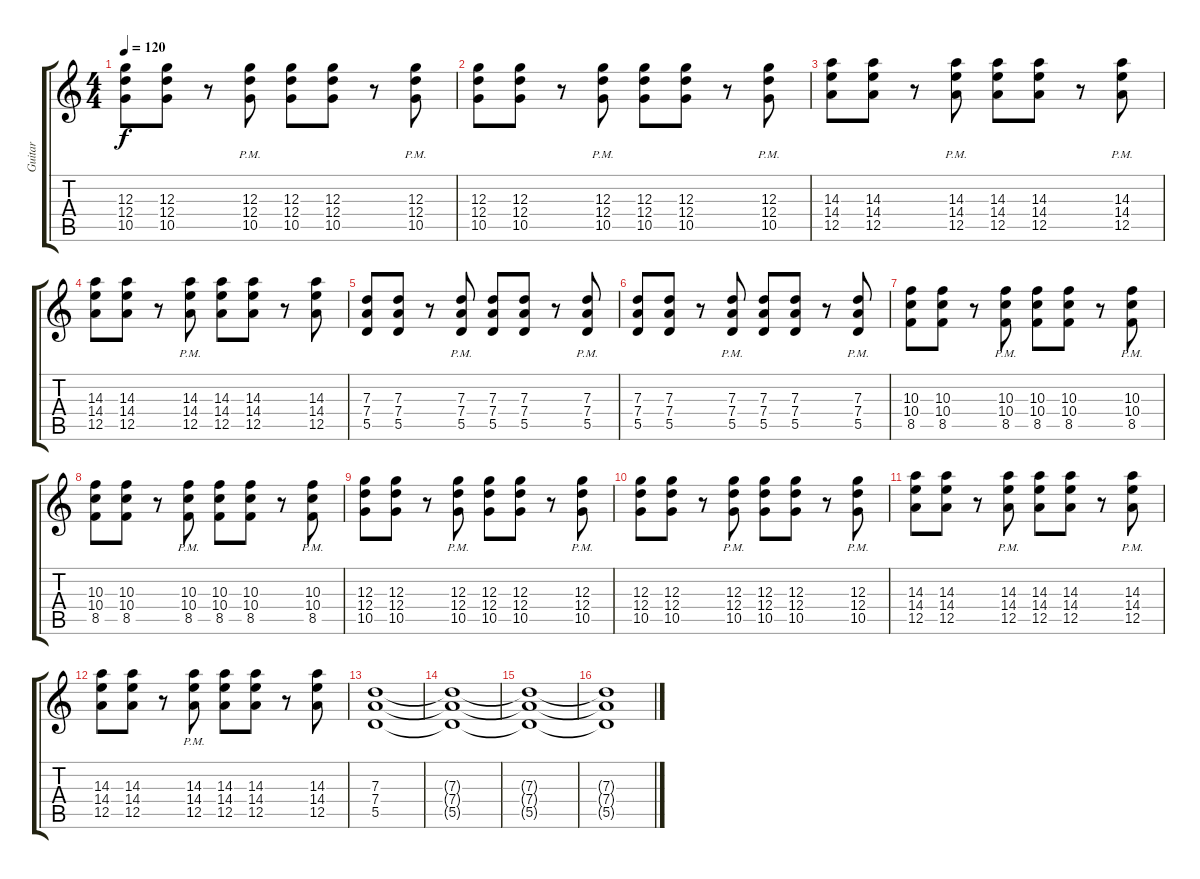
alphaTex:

\track ("Guitar" "Guitar") {instrument overdrivenguitar}
\staff {score tabs}
\tuning (E4 B3 G3 D3 A2 E2) {hide}
\ts (4 4)
\tempo 120
\clef g2
\ks c
(12.3 12.4 10.5).8{dy f} (12.3 12.4 10.5).8 r.8 (12.3{pm} 12.4{pm} 10.5{pm}).8 (12.3 12.4 10.5).8 (12.3 12.4 10.5).8 r.8 (12.3{pm} 12.4{pm} 10.5{pm}).8 |
(12.3 12.4 10.5).8 (12.3 12.4 10.5).8 r.8 (12.3{pm} 12.4{pm} 10.5{pm}).8 (12.3 12.4 10.5).8 (12.3 12.4 10.5).8 r.8 (12.3{pm} 12.4{pm} 10.5{pm}).8 |
(14.3 14.4 12.5).8 (14.3 14.4 12.5).8 r.8 (14.3{pm} 14.4{pm} 12.5{pm}).8 (14.3 14.4 12.5).8 (14.3 14.4 12.5).8 r.8 (14.3{pm} 14.4{pm} 12.5{pm}).8 |
(14.3 14.4 12.5).8 (14.3 14.4 12.5).8 r.8 (14.3{pm} 14.4{pm} 12.5{pm}).8 (14.3 14.4 12.5).8 (14.3 14.4 12.5).8 r.8 (14.3 14.4 12.5).8 |
(7.3 7.4 5.5).8 (7.3 7.4 5.5).8 r.8 (7.3{pm} 7.4{pm} 5.5{pm}).8 (7.3 7.4 5.5).8 (7.3 7.4 5.5).8 r.8 (7.3{pm} 7.4{pm} 5.5{pm}).8 |
(7.3 7.4 5.5).8 (7.3 7.4 5.5).8 r.8 (7.3{pm} 7.4{pm} 5.5{pm}).8 (7.3 7.4 5.5).8 (7.3 7.4 5.5).8 r.8 (7.3{pm} 7.4{pm} 5.5{pm}).8 |
(10.3 10.4 8.5).8 (10.3 10.4 8.5).8 r.8 (10.3{pm} 10.4{pm} 8.5{pm}).8 (10.3 10.4 8.5).8 (10.3 10.4 8.5).8 r.8 (10.3{pm} 10.4{pm} 8.5{pm}).8 |
(10.3 10.4 8.5).8 (10.3 10.4 8.5).8 r.8 (10.3{pm} 10.4{pm} 8.5{pm}).8 (10.3 10.4 8.5).8 (10.3 10.4 8.5).8 r.8 (10.3{pm} 10.4{pm} 8.5{pm}).8 |
(12.3 12.4 10.5).8 (12.3 12.4 10.5).8 r.8 (12.3{pm} 12.4{pm} 10.5{pm}).8 (12.3 12.4 10.5).8 (12.3 12.4 10.5).8 r.8 (12.3{pm} 12.4{pm} 10.5{pm}).8 |
(12.3 12.4 10.5).8 (12.3 12.4 10.5).8 r.8 (12.3{pm} 12.4{pm} 10.5{pm}).8 (12.3 12.4 10.5).8 (12.3 12.4 10.5).8 r.8 (12.3{pm} 12.4{pm} 10.5{pm}).8 |
(14.3 14.4 12.5).8 (14.3 14.4 12.5).8 r.8 (14.3{pm} 14.4{pm} 12.5{pm}).8 (14.3 14.4 12.5).8 (14.3 14.4 12.5).8 r.8 (14.3{pm} 14.4{pm} 12.5{pm}).8 |
(14.3 14.4 12.5).8 (14.3 14.4 12.5).8 r.8 (14.3{pm} 14.4{pm} 12.5{pm}).8 (14.3 14.4 12.5).8 (14.3 14.4 12.5).8 r.8 (14.3 14.4 12.5).8 |
(7.3 7.4 5.5).1 |
(7.3{t} 7.4{t} 5.5{t}).1 |
(7.3{t} 7.4{t} 5.5{t}).1 |
(7.3{t} 7.4{t} 5.5{t}).1
